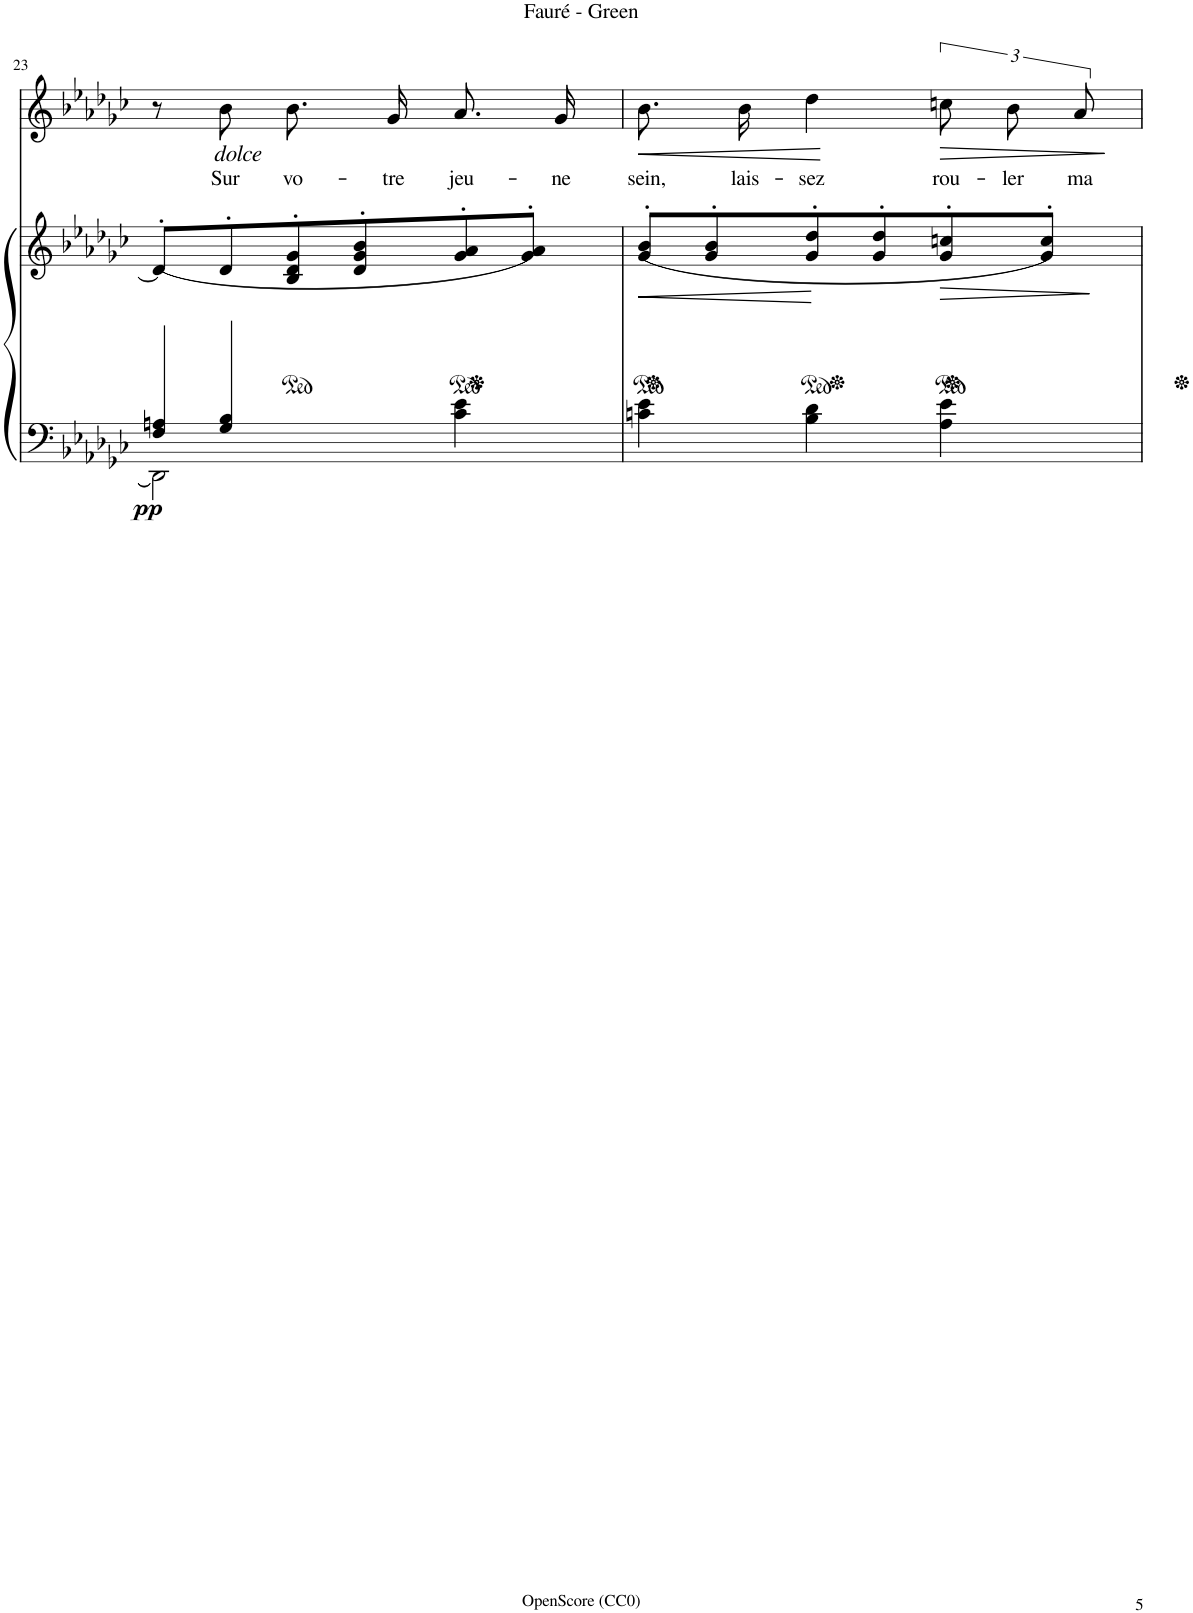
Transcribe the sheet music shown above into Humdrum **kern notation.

**kern	**kern	**dynam	**kern	**text	**dynam
*part2	*part2	*part2	*part1	*part1	*part1
*staff3	*staff2	*staff2/3	*staff1	*staff1	*staff1
*I"Piano	*	*	*I"Voix	*	*
*I'Pno	*	*	*	*	*
!!LO:PB:g=z
*clefF4	*clefG2	*	*clefG2	*	*
*k[b-e-a-d-g-c-]	*k[b-e-a-d-g-c-]	*	*k[b-e-a-d-g-c-]	*	*
*M3/4	*M3/4	*	*M3/4	*	*
=23	=23	=23	=23	=23	=23
*^	*	*	*	*	*
!	!	!	!LO:DY:b=2	!	!	!
2DD-\]	8F/ 8An/L	(8d-'>/L]	pp	8r	.	.
!	!	!	!	!LO:TX:b:i:t=dolce	!	!
!	!	!	!	!	!LO:LY:b	!
.	8G-/ 8B-/J	8d-'>/	.	8b-\	Sur	.
*	*	*ped	*	*	*	*
!	!	!	!	!	!LO:LY:b	!
.	2ryy	8B-/'> 8d-/'> 8g-/'>	.	8.b-/L	vo-	.
.	.	8d-/'> 8g-/'> 8b-/'>	.	.	.	.
!	!	!	!	!	!LO:LY:b	!
.	.	.	.	16g-/Jk	-tre	.
*	*	*Xped	*	*	*	*
*	*	*ped	*	*	*	*
!	!	!	!	!	!LO:LY:b	!
4c-\ 4e-\	.	8g-/'> 8a-/'>	.	8.a-/L	jeu-	.
.	.	8g-/'> 8a-/'>J)	.	.	.	.
!	!	!	!	!	!LO:LY:b	!
.	.	.	.	16g-/Jk	-ne	.
*v	*v	*	*	*	*	*
=24	=24	=24	=24	=24	=24
*	*Xped	*	*	*	*
!	!	!LO:HP:b	!	!LO:LY:b	!LO:HP:b
4cn\ 4e-\	(8g-/'> 8b-/'>L	<	8.b-\L	sein,	<
*	*ped	*	*	*	*
.	8g-/'> 8b-/'>	.	.	.	.
!	!	!	!	!LO:LY:b	!
.	.	.	16b-\Jk	lais-	.
*	*Xped	*	*	*	*
*	*ped	*	*	*	*
!	!	!	!	!LO:LY:b	!
4B-\ 4d-\	8g-/'> 8dd-/'>	[	4dd-\	-sez	[
.	8g-/'> 8dd-/'>	.	.	.	.
*	*Xped	*	*	*	*
!	!	!LO:HP:b	!	!LO:LY:b	!LO:HP:b
4A-\ 4e-\	8g-/'> 8ccn/'>	>	12ccn\L	rou-	>
!	!	!	!	!LO:LY:b	!
.	.	.	12b-\	-ler	.
*	*ped	*	*	*	*
.	8g-/'> 8cc/'>J)	.	.	.	.
!	!	!	!	!LO:LY:b	!
.	.	.	12a-\J	ma	.
.	.	]	.	.	]
*	*Xped	*	*	*	*
=	=	=	=	=	=
*-	*-	*-	*-	*-	*-
